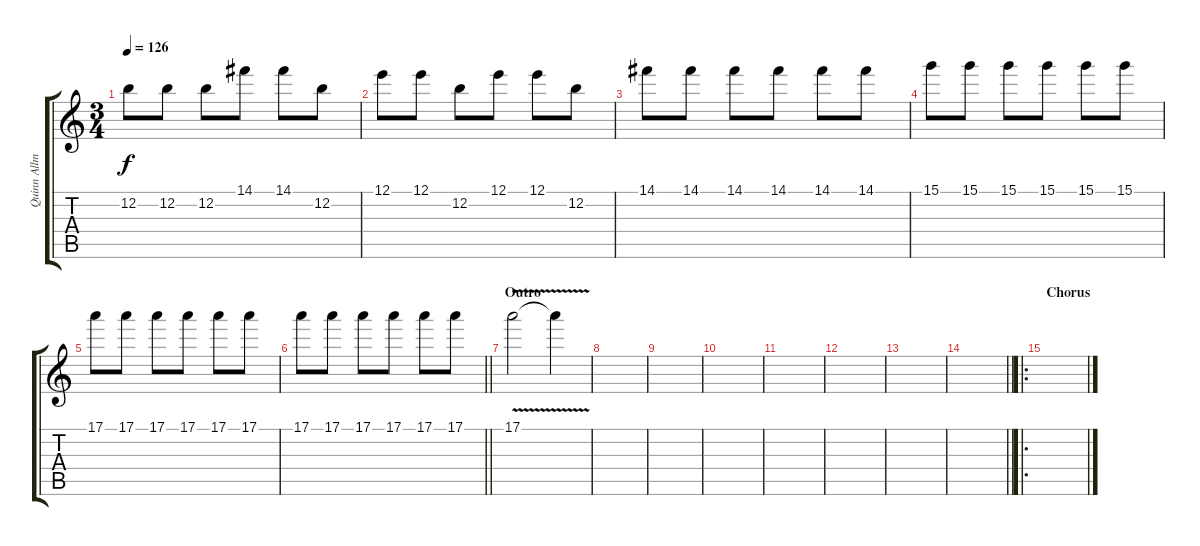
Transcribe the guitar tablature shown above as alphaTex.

\track ("Quinn Allman [Extra Guitar]" "Quinn Allm") {instrument distortionguitar}
\staff {score tabs}
\tuning (E4 B3 G3 D3 A2 D2) {hide}
\ts (3 4)
\tempo 126
\clef g2
\ks c
12.2.8{dy f} 12.2.8 12.2.8 14.1.8 14.1.8 12.2.8 |
12.1.8 12.1.8 12.2.8 12.1.8 12.1.8 12.2.8 |
14.1.8 14.1.8 14.1.8 14.1.8 14.1.8 14.1.8 |
15.1.8 15.1.8 15.1.8 15.1.8 15.1.8 15.1.8 |
17.1.8 17.1.8 17.1.8 17.1.8 17.1.8 17.1.8 |
\barLineRight lightlight
17.1.8 17.1.8 17.1.8 17.1.8 17.1.8 17.1.8 |
\section ("" "Outro")
17.1{v}.2 17.1{t}.4 |
|
|
|
|
|
|
\barLineRight lightlight
|
\ro
\section ("" "Chorus")
